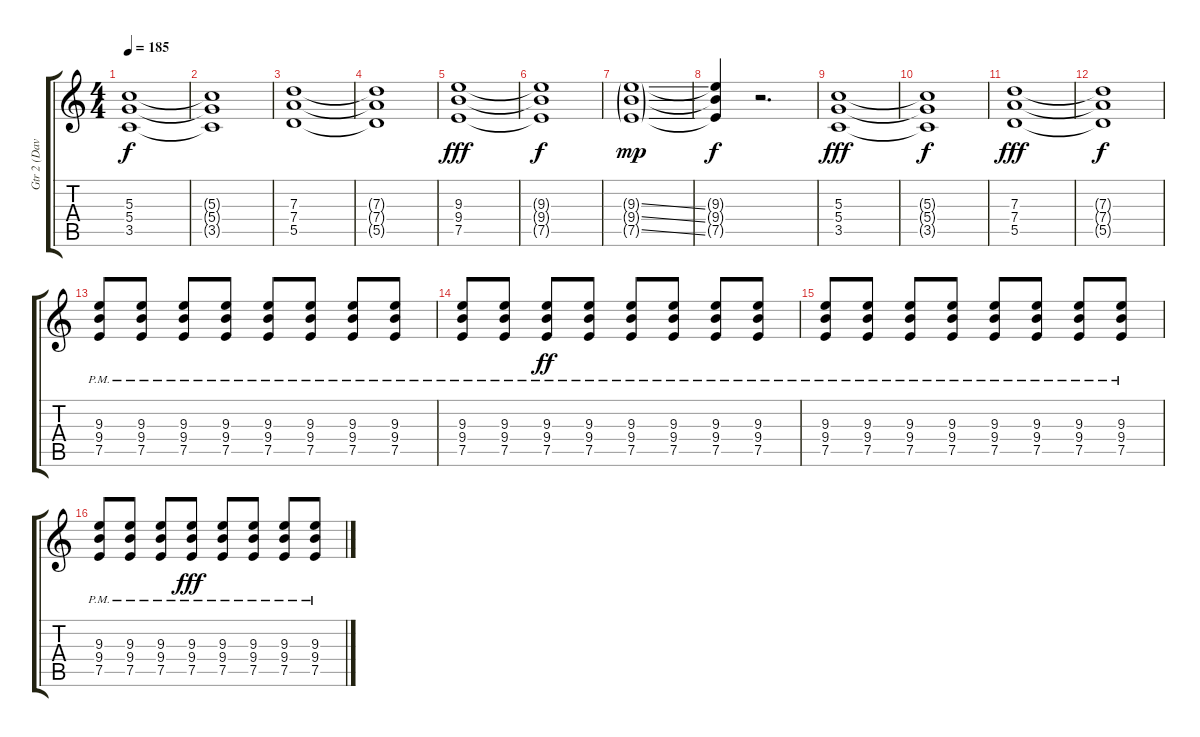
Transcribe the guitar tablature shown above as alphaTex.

\track ("Gtr 2 (Dave Murray" "Gtr 2 (Dav") {instrument distortionguitar}
\staff {score tabs}
\tuning (E4 B3 G3 D3 A2 E2) {hide}
\ts (4 4)
\tempo 185
\clef g2
\ks c
(5.3 5.4 3.5).1{dy f} |
(5.3{t} 5.4{t} 3.5{t}).1 |
(7.3 7.4 5.5).1 |
(7.3{t} 7.4{t} 5.5{t}).1 |
(9.3 9.4 7.5).1{dy fff} |
(9.3{t} 9.4{t} 7.5{t}).1{dy f} |
(9.3{ss g} 9.4{ss g} 7.5{ss g}).1{dy mp} |
(9.3{t} 9.4{t} 7.5{t}).4{dy f} r.2{d} |
(5.3 5.4 3.5).1{dy fff} |
(5.3{t} 5.4{t} 3.5{t}).1{dy f} |
(7.3 7.4 5.5).1{dy fff} |
(7.3{t} 7.4{t} 5.5{t}).1{dy f} |
(9.3 9.4 7.5{pm}).8 (9.3 9.4 7.5{pm}).8 (9.3 9.4 7.5{pm}).8 (9.3 9.4 7.5{pm}).8 (9.3 9.4 7.5{pm}).8 (9.3 9.4 7.5{pm}).8 (9.3 9.4 7.5{pm}).8 (9.3 9.4 7.5{pm}).8 |
(9.3 9.4 7.5{pm}).8 (9.3 9.4 7.5{pm}).8 (9.3 9.4 7.5{pm}).8{dy ff} (9.3 9.4 7.5{pm}).8 (9.3 9.4 7.5{pm}).8 (9.3 9.4 7.5{pm}).8 (9.3 9.4 7.5{pm}).8 (9.3 9.4 7.5{pm}).8 |
(9.3 9.4{pm} 7.5).8 (9.3 9.4{pm} 7.5).8 (9.3 9.4{pm} 7.5).8 (9.3 9.4{pm} 7.5).8 (9.3 9.4{pm} 7.5).8 (9.3 9.4{pm} 7.5).8 (9.3 9.4{pm} 7.5).8 (9.3 9.4{pm} 7.5).8 |
(9.3 9.4{pm} 7.5).8 (9.3 9.4{pm} 7.5).8 (9.3 9.4{pm} 7.5).8 (9.3 9.4{pm} 7.5).8{dy fff} (9.3 9.4{pm} 7.5).8 (9.3 9.4{pm} 7.5).8 (9.3 9.4{pm} 7.5).8 (9.3 9.4{pm} 7.5).8
